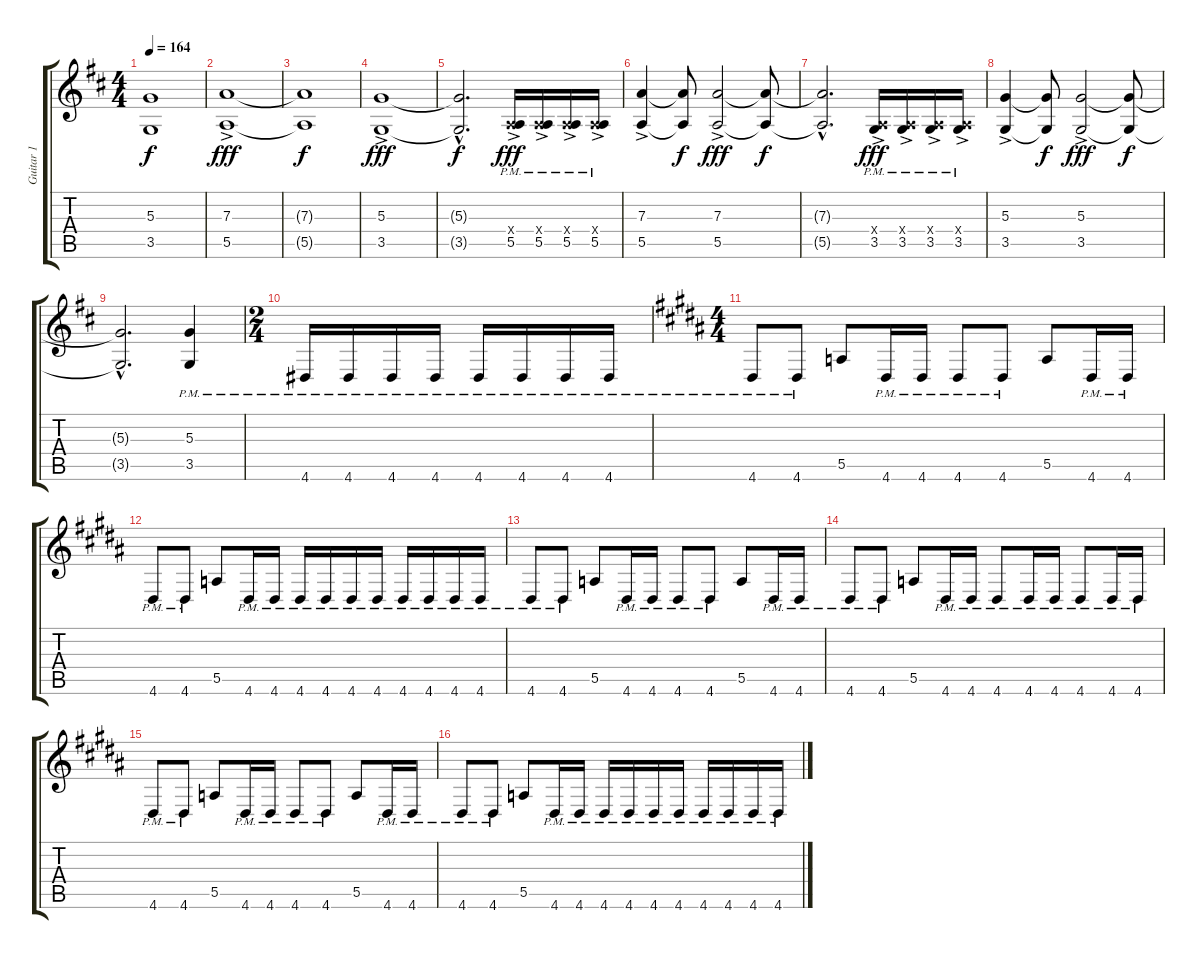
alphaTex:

\track ("Guitar 1" "Guitar 1") {instrument overdrivenguitar}
\staff {score tabs}
\tuning (B3 Gb3 D3 A2 E2 B1) {hide}
\ts (4 4)
\tempo 164
\clef g2
\ks bminor
(5.3{t} 3.5{t}).1{dy f} |
(7.3 5.5{ac}).1{dy fff} |
(7.3{t} 5.5{t}).1{dy f} |
(5.3 3.5{ac}).1{dy fff} |
(5.3{hac t} 3.5{hac t}).2{d dy f} (0.4{x} 5.5{ac pm}).16{dy fff} (0.4{x} 5.5{ac pm}).16 (0.4{x} 5.5{ac pm}).16 (0.4{x} 5.5{ac pm}).16 |
(7.3 5.5{ac}).4 (7.3{t} 5.5{t}).8{dy f} (7.3 5.5{ac}).2{dy fff} (7.3{t} 5.5{t}).8{dy f} |
(7.3{hac t} 5.5{hac t}).2{d} (0.4{x} 3.5{ac pm}).16{dy fff} (0.4{x} 3.5{ac pm}).16 (0.4{x} 3.5{ac pm}).16 (0.4{x} 3.5{ac pm}).16 |
(5.3 3.5{ac}).4 (5.3{t} 3.5{t}).8{dy f} (5.3 3.5{ac}).2{dy fff} (5.3{t} 3.5{t}).8{dy f} |
(5.3{hac t} 3.5{hac t}).2{d} (5.3{pm} 3.5{pm}).4 |
\ts (2 4)
4.6{pm}.16 4.6{pm}.16 4.6{pm}.16 4.6{pm}.16 4.6{pm}.16 4.6{pm}.16 4.6{pm}.16 4.6{pm}.16 |
\ts (4 4)
\ks g#minor
4.6{pm}.8 4.6{pm}.8 5.5.8 4.6{pm}.16 4.6{pm}.16 4.6{pm}.8 4.6{pm}.8 5.5.8 4.6{pm}.16 4.6{pm}.16 |
4.6{pm}.8 4.6{pm}.8 5.5.8 4.6{pm}.16 4.6{pm}.16 4.6{pm}.16 4.6{pm}.16 4.6{pm}.16 4.6{pm}.16 4.6{pm}.16 4.6{pm}.16 4.6{pm}.16 4.6{pm}.16 |
4.6{pm}.8 4.6{pm}.8 5.5.8 4.6{pm}.16 4.6{pm}.16 4.6{pm}.8 4.6{pm}.8 5.5.8 4.6{pm}.16 4.6{pm}.16 |
4.6{pm}.8 4.6{pm}.8 5.5.8 4.6{pm}.16 4.6{pm}.16 4.6{pm}.8 4.6{pm}.16 4.6{pm}.16 4.6{pm}.8 4.6{pm}.16 4.6{pm}.16 |
4.6{pm}.8 4.6{pm}.8 5.5.8 4.6{pm}.16 4.6{pm}.16 4.6{pm}.8 4.6{pm}.8 5.5.8 4.6{pm}.16 4.6{pm}.16 |
4.6{pm}.8 4.6{pm}.8 5.5.8 4.6{pm}.16 4.6{pm}.16 4.6{pm}.16 4.6{pm}.16 4.6{pm}.16 4.6{pm}.16 4.6{pm}.16 4.6{pm}.16 4.6{pm}.16 4.6{pm}.16
